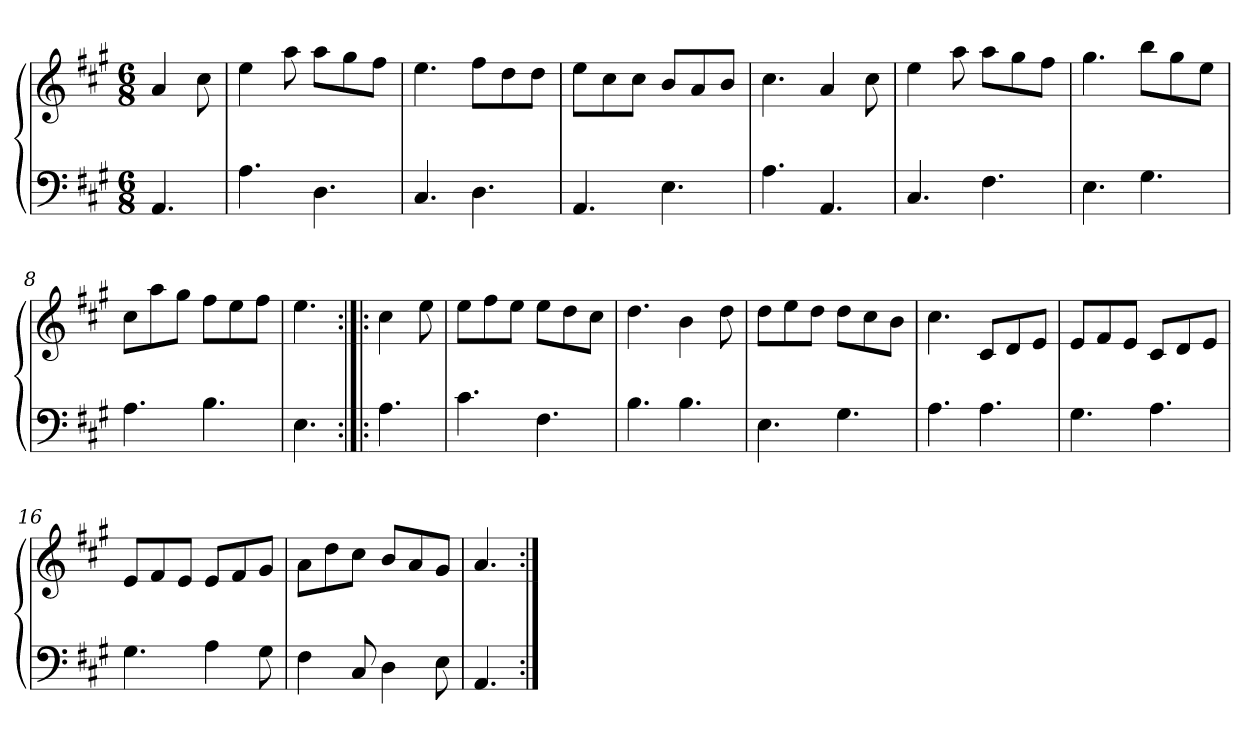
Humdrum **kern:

**kern	**kern
*part2	*part1
*staff2	*staff1
*clefF4	*clefG2
*k[f#c#g#]	*k[f#c#g#]
*A:	*A:
*M6/8	*M6/8
=1	=1
4.AA/	4a/
.	8cc#\
=2	=2
4.A\	4ee\
.	8aa\
4.D\	8aa\L
.	8gg#\
.	8ff#\J
=3	=3
4.C#/	4.ee\
4.D\	8ff#\L
.	8dd\
.	8dd\J
=4	=4
4.AA/	8ee\L
.	8cc#\
.	8cc#\J
4.E\	8b/L
.	8a/
.	8b/J
=5	=5
4.A\	4.cc#\
4.AA/	4a/
.	8cc#\
=6	=6
4.C#/	4ee\
.	8aa\
4.F#\	8aa\L
.	8gg#\
.	8ff#\J
=7	=7
4.E\	4.gg#\
4.G#\	8bb\L
.	8gg#\
.	8ee\J
=8	=8
4.A\	8cc#\L
.	8aa\
.	8gg#\J
4.B\	8ff#\L
.	8ee\
.	8ff#\J
=9	=9
4.E\	4.ee\
!!LO:LB:g=z
=10:|!|:	=10:|!|:
4.A\	4cc#\
.	8ee\
=11	=11
4.c#\	8ee\L
.	8ff#\
.	8ee\J
4.F#\	8ee\L
.	8dd\
.	8cc#\J
=12	=12
4.B\	4.dd\
4.B\	4b\
.	8dd\
=13	=13
4.E\	8dd\L
.	8ee\
.	8dd\J
4.G#\	8dd\L
.	8cc#\
.	8b\J
=14	=14
4.A\	4.cc#\
4.A\	8c#/L
.	8d/
.	8e/J
=15	=15
4.G#\	8e/L
.	8f#/
.	8e/J
4.A\	8c#/L
.	8d/
.	8e/J
=16	=16
4.G#\	8e/L
.	8f#/
.	8e/J
4A\	8e/L
.	8f#/
8G#\	8g#/J
=17	=17
4F#\	8a\L
.	8dd\
8C#/	8cc#\J
4D\	8b/L
.	8a/
8E\	8g#/J
!!LO:LB:g=z
=18	=18
4.AA/	4.a/
=:|!	=:|!
*-	*-
